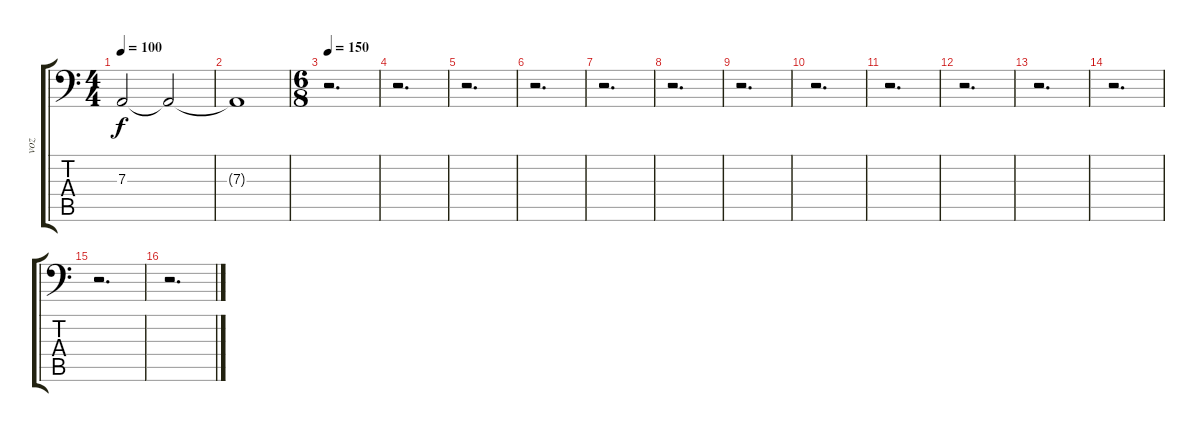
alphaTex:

\track ("voz" "voz") {instrument synthstrings2}
\staff {score tabs}
\tuning (C3 G2 D2 A1 E1 B0) {hide}
\ts (4 4)
\tempo 100
\clef f4
\ks c
7.3.2{dy f} 7.3{t}.2 |
7.3{t}.1 |
\ts (6 8)
\tempo 150
r.2{d} |
r.2{d} |
r.2{d} |
r.2{d} |
r.2{d} |
r.2{d} |
r.2{d} |
r.2{d} |
r.2{d} |
r.2{d} |
r.2{d} |
r.2{d} |
r.2{d} |
r.2{d}
